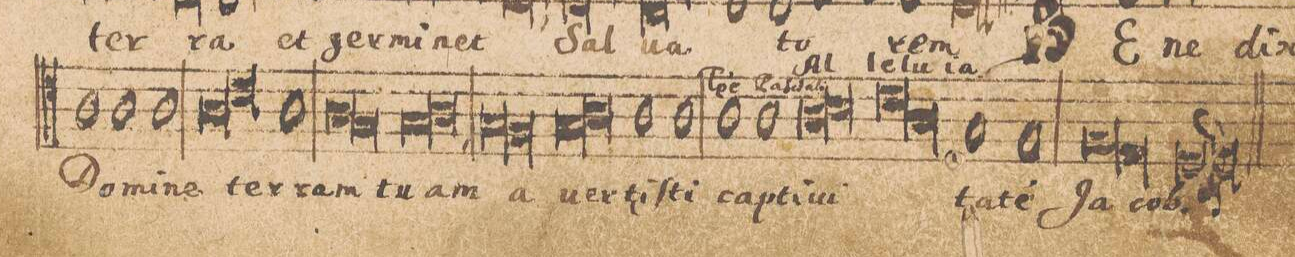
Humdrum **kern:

**kern	**text	**text
*I"[TENOR.]	*	*
*clefC4	*	*
*k[]	*	*
*met(c|)	*	*
*M2/1	*	*
1A	Do-	.
1A	-mi-	.
=41-	=41-	=41-
1A	-ne	.
*lig	*	*
1A	ter-	.
=42-	=42-	=42-
1c	.	.
*Xlig	*	*
1A	-ram	.
=43-	=43-	=43-
*lig	*	*
1A	tu-	.
1G	.	.
*Xlig	*	*
=44-	=44-	=44-
*lig	*	*
1G	-am	.
1A,	.	.
*Xlig	*	*
=45-	=45-	=45-
*lig	*	*
1G	a-	.
1F	.	.
*Xlig	*	*
=46-	=46-	=46-
*lig	*	*
1G	-uer-	.
1A	.	.
*Xlig	*	*
=47-	=47-	=47-
1A	-ti-	.
1A	-ſti	.
=48-	=48-	=48-
1A	ca-	.
1A	-pti-	.
=49-	=49-	=49-
*lig	*	*
1A	-ui-	.
1B	.	.
*Xlig	*	*
=50-	=50-	=50-
*lig	*	*
1c	.	.
1A	.	.
*Xlig	*	*
=51-	=51-	=51-
1G	-ta-	.
1F	-te(m)	.
=52-	=52-	=52-
*lig	*	*
1F	Ja-	.
1E	.	.
*Xlig	*	*
=53-	=53-	=53-
0Dl	-cob.	.
=54||	=54||	=54||
*-	*-	*-
